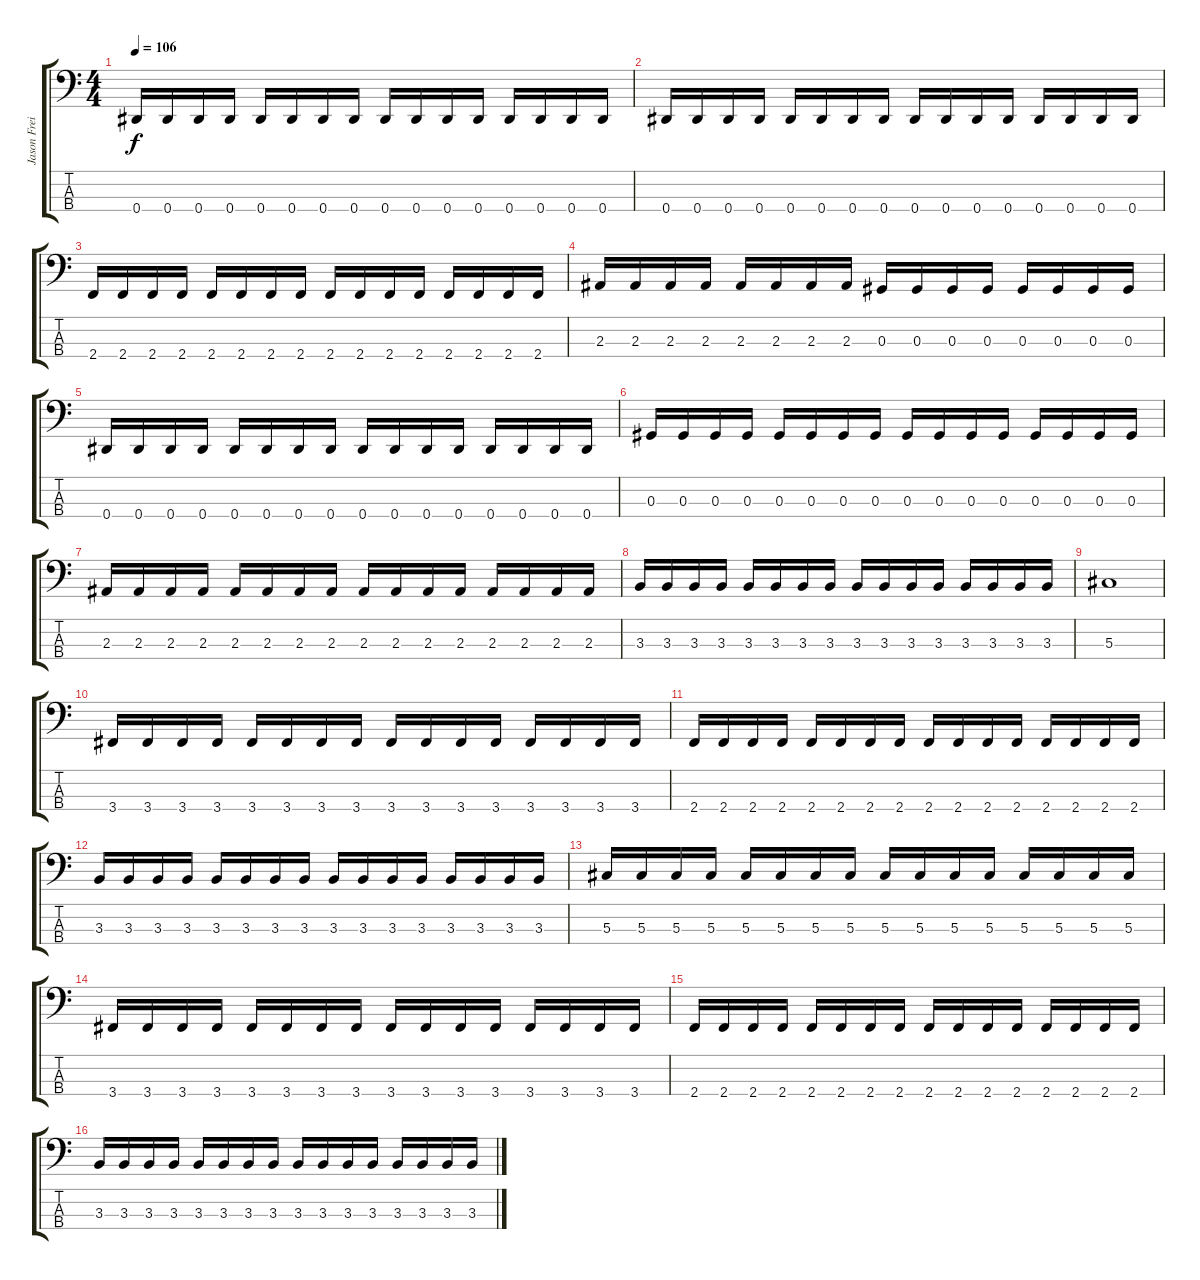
\track ("Jason Freitas" "Jason Frei") {instrument electricbasspick}
\staff {score tabs}
\tuning (Gb2 Db2 Ab1 Eb1) {hide}
\ts (4 4)
\tempo 106
\clef f4
\ks c
0.4.16{dy f} 0.4.16 0.4.16 0.4.16 0.4.16 0.4.16 0.4.16 0.4.16 0.4.16 0.4.16 0.4.16 0.4.16 0.4.16 0.4.16 0.4.16 0.4.16 |
0.4.16 0.4.16 0.4.16 0.4.16 0.4.16 0.4.16 0.4.16 0.4.16 0.4.16 0.4.16 0.4.16 0.4.16 0.4.16 0.4.16 0.4.16 0.4.16 |
2.4.16 2.4.16 2.4.16 2.4.16 2.4.16 2.4.16 2.4.16 2.4.16 2.4.16 2.4.16 2.4.16 2.4.16 2.4.16 2.4.16 2.4.16 2.4.16 |
2.3.16 2.3.16 2.3.16 2.3.16 2.3.16 2.3.16 2.3.16 2.3.16 0.3.16 0.3.16 0.3.16 0.3.16 0.3.16 0.3.16 0.3.16 0.3.16 |
0.4.16 0.4.16 0.4.16 0.4.16 0.4.16 0.4.16 0.4.16 0.4.16 0.4.16 0.4.16 0.4.16 0.4.16 0.4.16 0.4.16 0.4.16 0.4.16 |
0.3.16 0.3.16 0.3.16 0.3.16 0.3.16 0.3.16 0.3.16 0.3.16 0.3.16 0.3.16 0.3.16 0.3.16 0.3.16 0.3.16 0.3.16 0.3.16 |
2.3.16 2.3.16 2.3.16 2.3.16 2.3.16 2.3.16 2.3.16 2.3.16 2.3.16 2.3.16 2.3.16 2.3.16 2.3.16 2.3.16 2.3.16 2.3.16 |
3.3.16 3.3.16 3.3.16 3.3.16 3.3.16 3.3.16 3.3.16 3.3.16 3.3.16 3.3.16 3.3.16 3.3.16 3.3.16 3.3.16 3.3.16 3.3.16 |
5.3.1 |
3.4.16 3.4.16 3.4.16 3.4.16 3.4.16 3.4.16 3.4.16 3.4.16 3.4.16 3.4.16 3.4.16 3.4.16 3.4.16 3.4.16 3.4.16 3.4.16 |
2.4.16 2.4.16 2.4.16 2.4.16 2.4.16 2.4.16 2.4.16 2.4.16 2.4.16 2.4.16 2.4.16 2.4.16 2.4.16 2.4.16 2.4.16 2.4.16 |
3.3.16 3.3.16 3.3.16 3.3.16 3.3.16 3.3.16 3.3.16 3.3.16 3.3.16 3.3.16 3.3.16 3.3.16 3.3.16 3.3.16 3.3.16 3.3.16 |
5.3.16 5.3.16 5.3.16 5.3.16 5.3.16 5.3.16 5.3.16 5.3.16 5.3.16 5.3.16 5.3.16 5.3.16 5.3.16 5.3.16 5.3.16 5.3.16 |
3.4.16 3.4.16 3.4.16 3.4.16 3.4.16 3.4.16 3.4.16 3.4.16 3.4.16 3.4.16 3.4.16 3.4.16 3.4.16 3.4.16 3.4.16 3.4.16 |
2.4.16 2.4.16 2.4.16 2.4.16 2.4.16 2.4.16 2.4.16 2.4.16 2.4.16 2.4.16 2.4.16 2.4.16 2.4.16 2.4.16 2.4.16 2.4.16 |
3.3.16 3.3.16 3.3.16 3.3.16 3.3.16 3.3.16 3.3.16 3.3.16 3.3.16 3.3.16 3.3.16 3.3.16 3.3.16 3.3.16 3.3.16 3.3.16
